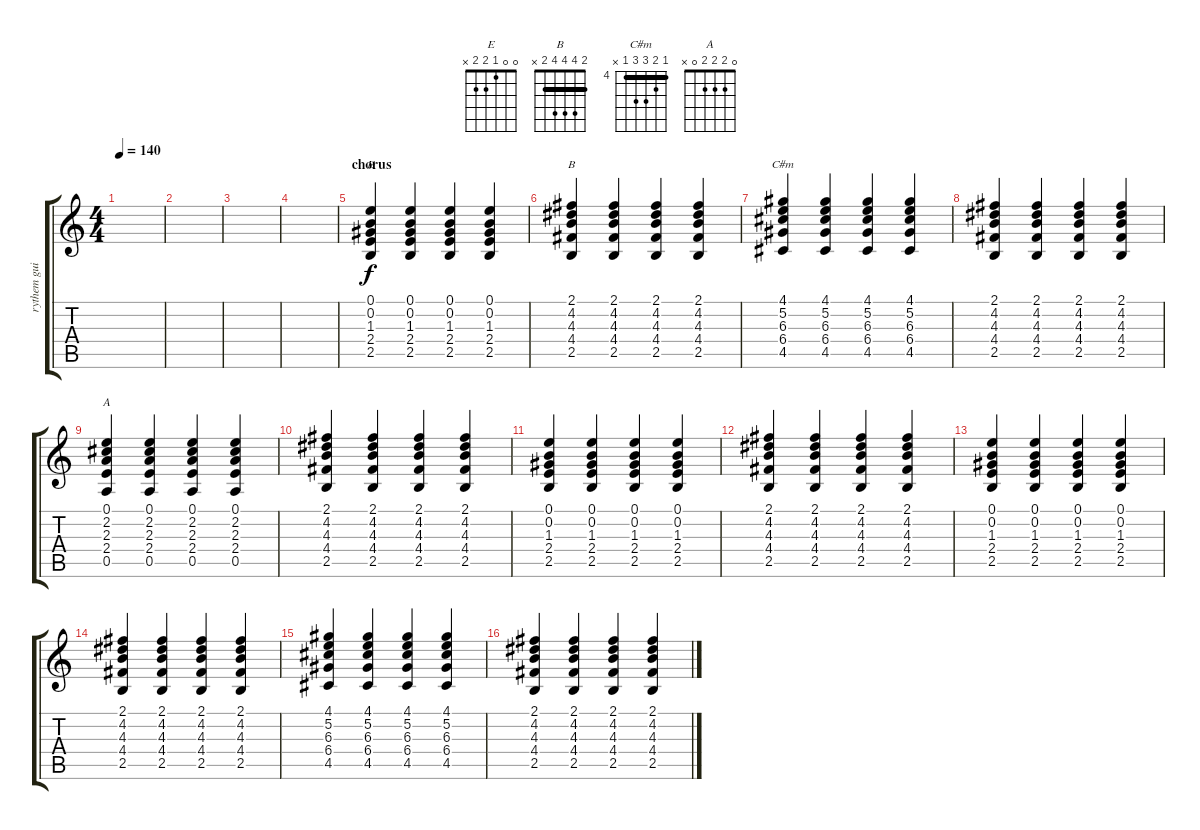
\track ("rythem guitar standard" "rythem gui") {instrument acousticguitarnylon}
\staff {score tabs}
\tuning (E4 B3 G3 D3 A2 E2) {hide}
\chord ("E" 0 0 1 2 2 x)
\chord ("B" 2 4 4 4 2 x) {barre 2}
\chord ("C#m" 4 5 6 6 4 x) {firstfret 4 barre 4}
\chord ("A" 0 2 2 2 0 x)
\ts (4 4)
\tempo 140
\clef g2
\ks c
|
|
|
|
\section ("" "chorus")
(0.1 0.2 1.3 2.4 2.5).4{ch "E"} (0.1 0.2 1.3 2.4 2.5).4 (0.1 0.2 1.3 2.4 2.5).4 (0.1 0.2 1.3 2.4 2.5).4 |
(2.1 4.2 4.3 4.4 2.5).4{ch "B"} (2.1 4.2 4.3 4.4 2.5).4 (2.1 4.2 4.3 4.4 2.5).4 (2.1 4.2 4.3 4.4 2.5).4 |
(4.1 5.2 6.3 6.4 4.5).4{ch "C#m"} (4.1 5.2 6.3 6.4 4.5).4 (4.1 5.2 6.3 6.4 4.5).4 (4.1 5.2 6.3 6.4 4.5).4 |
(2.1 4.2 4.3 4.4 2.5).4 (2.1 4.2 4.3 4.4 2.5).4 (2.1 4.2 4.3 4.4 2.5).4 (2.1 4.2 4.3 4.4 2.5).4 |
(0.1 2.2 2.3 2.4 0.5).4{ch "A"} (0.1 2.2 2.3 2.4 0.5).4 (0.1 2.2 2.3 2.4 0.5).4 (0.1 2.2 2.3 2.4 0.5).4 |
(2.1 4.2 4.3 4.4 2.5).4 (2.1 4.2 4.3 4.4 2.5).4 (2.1 4.2 4.3 4.4 2.5).4 (2.1 4.2 4.3 4.4 2.5).4 |
(0.1 0.2 1.3 2.4 2.5).4 (0.1 0.2 1.3 2.4 2.5).4 (0.1 0.2 1.3 2.4 2.5).4 (0.1 0.2 1.3 2.4 2.5).4 |
(2.1 4.2 4.3 4.4 2.5).4 (2.1 4.2 4.3 4.4 2.5).4 (2.1 4.2 4.3 4.4 2.5).4 (2.1 4.2 4.3 4.4 2.5).4 |
(0.1 0.2 1.3 2.4 2.5).4 (0.1 0.2 1.3 2.4 2.5).4 (0.1 0.2 1.3 2.4 2.5).4 (0.1 0.2 1.3 2.4 2.5).4 |
(2.1 4.2 4.3 4.4 2.5).4 (2.1 4.2 4.3 4.4 2.5).4 (2.1 4.2 4.3 4.4 2.5).4 (2.1 4.2 4.3 4.4 2.5).4 |
(4.1 5.2 6.3 6.4 4.5).4 (4.1 5.2 6.3 6.4 4.5).4 (4.1 5.2 6.3 6.4 4.5).4 (4.1 5.2 6.3 6.4 4.5).4 |
(2.1 4.2 4.3 4.4 2.5).4 (2.1 4.2 4.3 4.4 2.5).4 (2.1 4.2 4.3 4.4 2.5).4 (2.1 4.2 4.3 4.4 2.5).4
